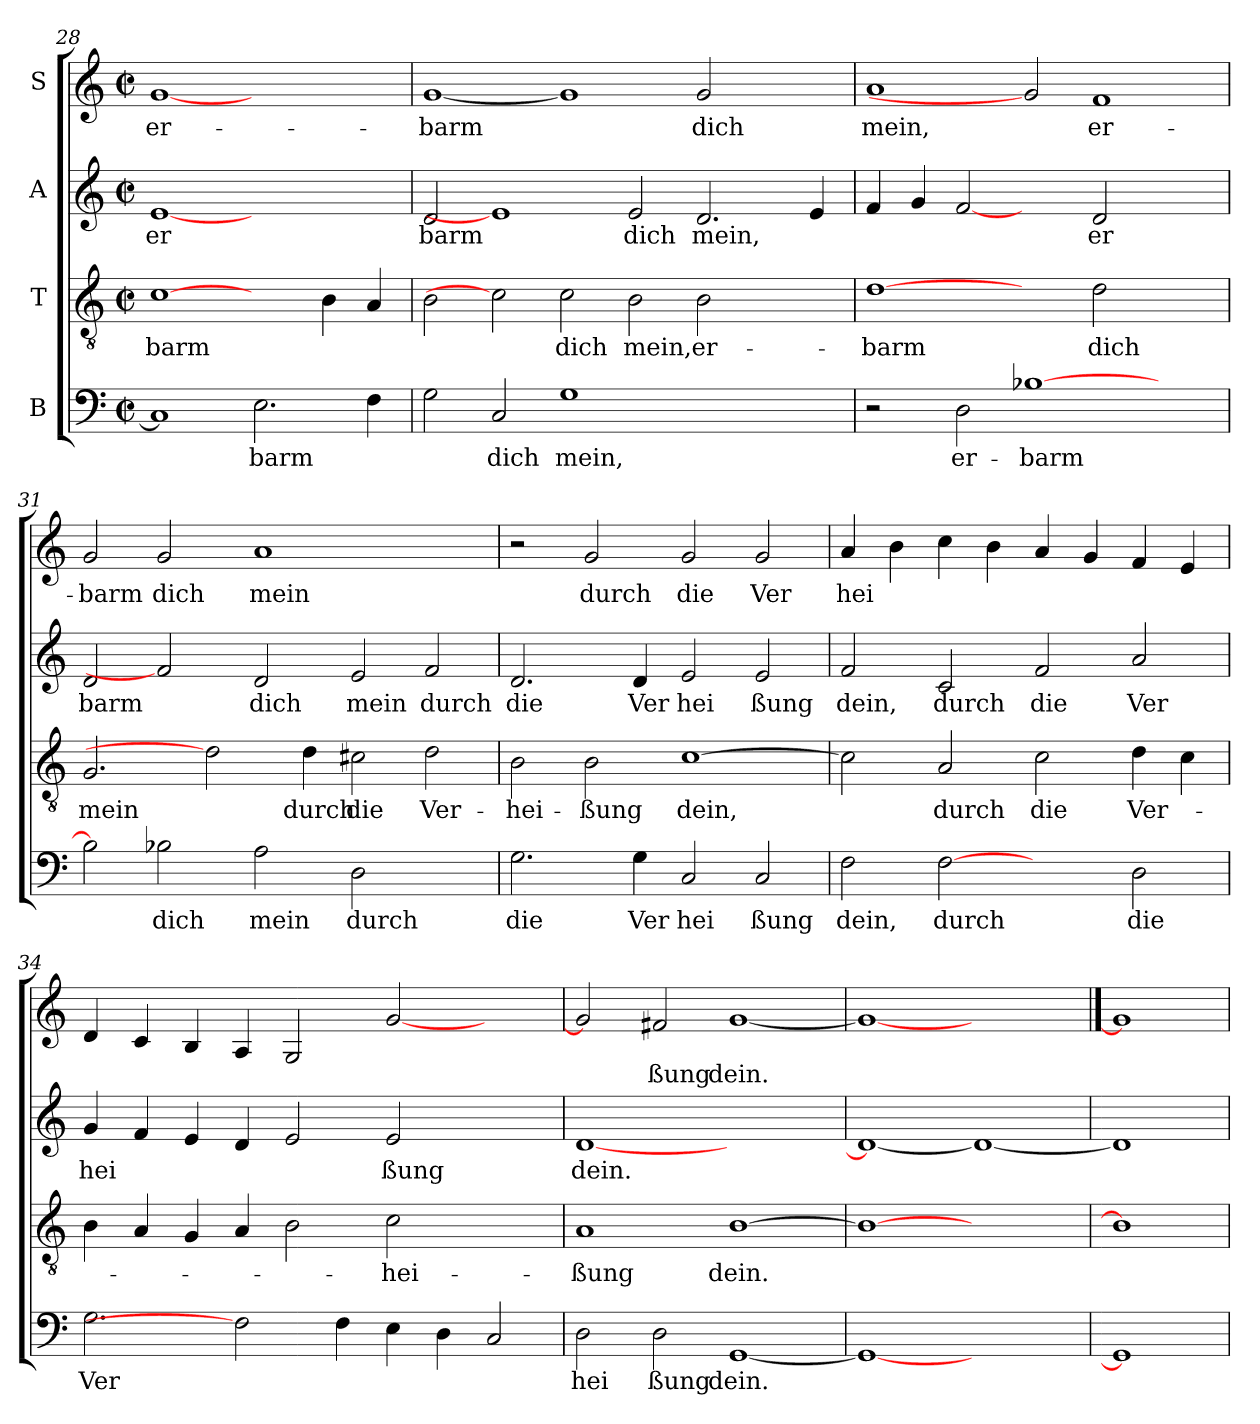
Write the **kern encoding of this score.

**kern	**text	**kern	**text	**kern	**text	**kern	**text
*part4	*part4	*part3	*part3	*part2	*part2	*part1	*part1
*staff4	*staff4	*staff3	*staff3	*staff2	*staff2	*staff1	*staff1
*I"B	*	*I"T	*	*I"A	*	*I"S	*
*clefF4	*	*clefGv2	*	*clefG2	*	*clefG2	*
*k[]	*	*	*	*	*	*	*
*C:	*	*	*	*	*	*	*
*M2/2	*	*M2/2	*	*M2/2	*	*M2/2	*
*met(c|)	*	*met(c|)	*	*met(c|)	*	*met(c|)	*
=28	=28	=28	=28	=28	=28	=28	=28
!	!	!	!LO:LY:b	!	!LO:LY:b:cj	!	!LO:LY:b:cj
1C]	.	[1c	-barm	[1e	er	[1g	er-
!	!LO:LY:b	!	!	!	!	!	!
2.E\	-barm	2ryy	.	1ryy	.	1ryy	.
.	.	4B\	.	.	.	.	.
4F\	.	4A/	.	.	.	.	.
=29	=29	=29	=29	=29	=29	=29	=29
!	!	!	!	!	!LO:LY:b:cj	!	!LO:LY:b:cj
2G\	.	2B\	.	2d/	barm	[1g	-barm
!	!LO:LY:b:cj	!	!	!	!	!	!
2C/	dich	2c]	.	1e]	.	.	.
!	!LO:LY:b:cj	!	!LO:LY:b:cj	!	!	!	!
1G	mein,	2c\	dich	.	.	1g]	.
!	!	!	!LO:LY:b:cj	!	!LO:LY:b:cj	!	!
.	.	2B\	mein,	2e/	dich	.	.
!	!	!	!LO:LY:b:cj	!	!LO:LY:b	!	!LO:LY:b:cj
1ryy	.	2B\	er-	2.d/	mein,	2g/	dich
.	.	2ryy	.	.	.	2ryy	.
.	.	.	.	4e/	.	.	.
=30	=30	=30	=30	=30	=30	=30	=30
!	!	!	!LO:LY:b:cj	!	!	!	!LO:LY:b:cj
2r	.	[1d	-barm	4f/	.	1a	mein,
.	.	.	.	4g/	.	.	.
!	!LO:LY:b:cj	!	!	!	!	!	!
2D\	er-	.	.	[2f	.	.	.
!	!LO:LY:b	!	!	!	!	!	!
[>1B-	-barm	2ryy	.	2ryy	.	2g]	.
!	!	!	!LO:LY:b:cj	!	!LO:LY:b:cj	!	!LO:LY:b:cj
.	.	2d\	dich	2d/	er	1f	er-
2ryy	.	2ryy	.	2ryy	.	.	.
=31	=31	=31	=31	=31	=31	=31	=31
!	!	!	!LO:LY:b:cj	!	!LO:LY:b:cj	!	!LO:LY:b:cj
2B-\]	.	2.G/	mein	2d/	barm	2g/	-barm
!	!LO:LY:b:cj	!	!	!	!	!	!LO:LY:b:cj
2B-\	dich	.	.	2f]	.	2g/	dich
.	.	2d]	.	.	.	.	.
!	!LO:LY:b:cj	!	!	!	!LO:LY:b:cj	!	!LO:LY:b:cj
2A\	mein	.	.	2d/	dich	1a	mein
!	!	!	!LO:LY:b:cj	!	!	!	!
.	.	4d\	durch	.	.	.	.
!	!LO:LY:b:cj	!	!LO:LY:b:cj	!	!LO:LY:b:cj	!	!
2D\	durch	2c#X\	die	2e/	mein	.	.
!	!	!	!LO:LY:b:cj	!	!LO:LY:b:cj	!	!
2ryy	.	2d\	Ver-	2f/	durch	2ryy	.
!!LO:LB:g=z
=32	=32	=32	=32	=32	=32	=32	=32
!	!LO:LY:b:cj	!	!LO:LY:b:cj	!	!LO:LY:b:cj	!	!
2.G\	die	2B\	-hei-	2.d/	die	2r	.
!	!	!	!LO:LY:b:cj	!	!	!	!LO:LY:b:cj
.	.	2B\	-ßung	.	.	2g/	durch
!	!LO:LY:b:cj	!	!	!	!LO:LY:b:cj	!	!
4G\	Ver	.	.	4d/	Ver	.	.
!	!LO:LY:b:cj	!	!LO:LY:b	!	!LO:LY:b:cj	!	!LO:LY:b:cj
2C/	hei	[>1c	dein,	2e/	hei	2g/	die
!	!LO:LY:b:cj	!	!	!	!LO:LY:b:cj	!	!LO:LY:b:cj
2C/	ßung	.	.	2e/	ßung	2g/	Ver
=33	=33	=33	=33	=33	=33	=33	=33
!	!LO:LY:b:cj	!	!	!	!LO:LY:b:cj	!	!LO:LY:b
2F\	dein,	2c\]	.	2f/	dein,	4a/	hei
.	.	.	.	.	.	4b\	.
!	!LO:LY:b:cj	!	!LO:LY:b:cj	!	!LO:LY:b:cj	!	!
[2F	durch	2A/	durch	2c/	durch	4cc\	.
.	.	.	.	.	.	4b\	.
!	!	!	!LO:LY:b:cj	!	!LO:LY:b:cj	!	!
2ryy	.	2c\	die	2f/	die	4a/	.
.	.	.	.	.	.	4g/	.
!	!LO:LY:b:cj	!	!LO:LY:b	!	!LO:LY:b:cj	!	!
2D\	die	4d\	Ver-	2a/	Ver	4f/	.
.	.	4c\	.	.	.	4e/	.
=34	=34	=34	=34	=34	=34	=34	=34
!	!LO:LY:b	!	!	!	!LO:LY:b	!	!
2.G\	Ver	4B\	.	4g/	hei	4d/	.
.	.	4A/	.	4f/	.	4c/	.
.	.	4G/	.	4e/	.	4B/	.
2F]	.	4A/	.	4d/	.	4A/	.
.	.	2B\	.	2e/	.	2G/	.
4F\	.	.	.	.	.	.	.
!	!	!	!LO:LY:b:cj	!	!LO:LY:b:cj	!	!
4E\	.	2c\	-hei-	2e/	ßung	[<2g/	.
4D\	.	.	.	.	.	.	.
2C/	.	2ryy	.	2ryy	.	2ryy	.
=35	=35	=35	=35	=35	=35	=35	=35
!	!LO:LY:b:cj	!	!LO:LY:b:cj	!	!LO:LY:b	!	!
2D\	hei	1A	-ßung	[<1d	dein.	2g/]	.
!	!LO:LY:b:cj	!	!	!	!	!	!LO:LY:b:cj
2D\	ßung	.	.	.	.	2f#/	ßung
!	!LO:LY:b	!	!LO:LY:b	!	!	!	!LO:LY:b
[<1GG	dein.	[>1B	dein.	1ryy	.	[<1g	dein.
=36	=36	=36	=36	=36	=36	=36	=36
1GG_	.	1B_	.	1d_	.	1g_	.
1ryy	.	1ryy	.	1d_	.	1ryy	.
=37	==37	=37	==37	=37	==37	==37	==37
1GG]	.	1B]	.	1d]	.	1g]	.
=	=	=	=	=	=	=	=
*-	*-	*-	*-	*-	*-	*-	*-
